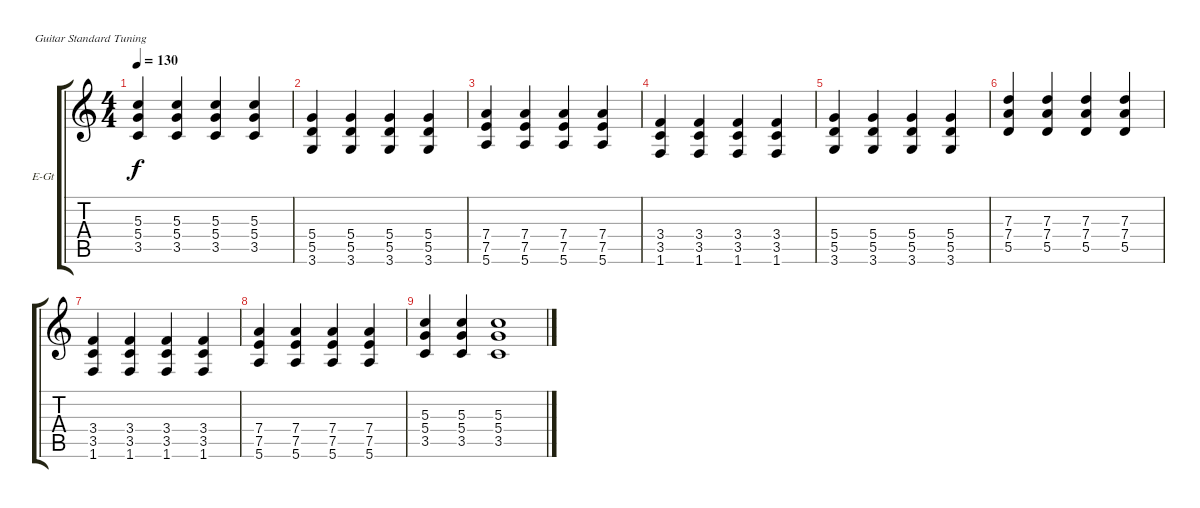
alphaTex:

\defaultSystemsLayout 4
\bracketExtendMode groupsimilarinstruments
\firstSystemTrackNameOrientation horizontal
\otherSystemsTrackNameOrientation horizontal
\track ("Electric Guitar" "E-Gt") {instrument distortionguitar}
\staff {score tabs}
\tuning (E4 B3 G3 D3 A2 E2)
\ts (4 4)
\tempo 130
\clef g2
\ks c
(5.3 5.4 3.5).4{dy f} (5.3 5.4 3.5).4 (5.3 5.4 3.5).4 (5.3 5.4 3.5).4 |
(5.4 5.5 3.6).4 (5.4 5.5 3.6).4 (5.4 5.5 3.6).4 (5.4 5.5 3.6).4 |
(7.4 7.5 5.6).4 (7.4 7.5 5.6).4 (7.4 7.5 5.6).4 (7.4 7.5 5.6).4 |
(3.4 3.5 1.6).4 (3.4 3.5 1.6).4 (3.4 3.5 1.6).4 (3.4 3.5 1.6).4 |
(5.4 5.5 3.6).4 (5.4 5.5 3.6).4 (5.4 5.5 3.6).4 (5.4 5.5 3.6).4 |
(7.3 7.4 5.5).4 (7.3 7.4 5.5).4 (7.3 7.4 5.5).4 (7.3 7.4 5.5).4 |
(3.4 3.5 1.6).4 (3.4 3.5 1.6).4 (3.4 3.5 1.6).4 (3.4 3.5 1.6).4 |
(7.4 7.5 5.6).4 (7.4 7.5 5.6).4 (7.4 7.5 5.6).4 (7.4 7.5 5.6).4 |
(3.5 5.4 5.3).4 (3.5 5.4 5.3).4 (3.5 5.4 5.3).1
